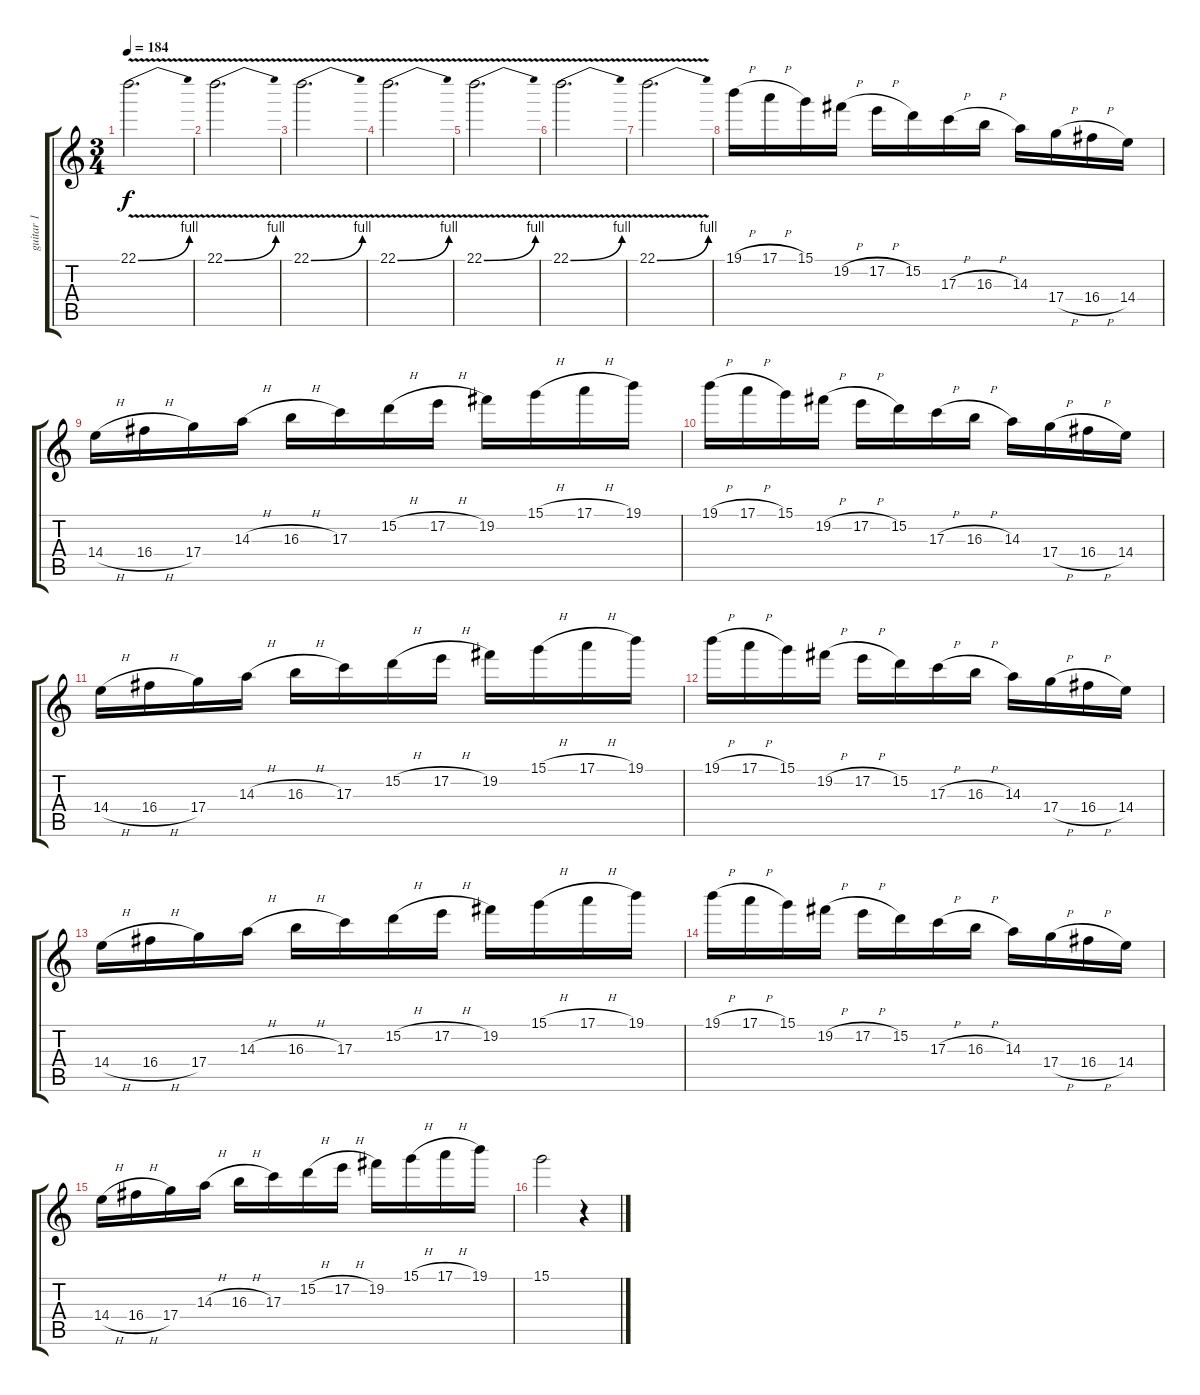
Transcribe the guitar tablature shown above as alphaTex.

\track ("guitar 1" "guitar 1") {instrument overdrivenguitar}
\staff {score tabs}
\tuning (E4 B3 G3 D3 A2 E2) {hide}
\ts (3 4)
\tempo 184
\clef g2
\ks c
22.1{be (bend 0 0 60 4) v}.2{d dy f} |
22.1{be (bend 0 0 60 4) v}.2{d} |
22.1{be (bend 0 0 60 4) v}.2{d} |
22.1{be (bend 0 0 60 4) v}.2{d} |
22.1{be (bend 0 0 60 4) v}.2{d} |
22.1{be (bend 0 0 60 4) v}.2{d} |
22.1{be (bend 0 0 60 4) v}.2{d} |
19.1{h}.16 17.1{h}.16 15.1.16 19.2{h}.16 17.2{h}.16 15.2.16 17.3{h}.16 16.3{h}.16 14.3.16 17.4{h}.16 16.4{h}.16 14.4.16 |
14.4{h}.16 16.4{h}.16 17.4.16 14.3{h}.16 16.3{h}.16 17.3.16 15.2{h}.16 17.2{h}.16 19.2.16 15.1{h}.16 17.1{h}.16 19.1.16 |
19.1{h}.16 17.1{h}.16 15.1.16 19.2{h}.16 17.2{h}.16 15.2.16 17.3{h}.16 16.3{h}.16 14.3.16 17.4{h}.16 16.4{h}.16 14.4.16 |
14.4{h}.16 16.4{h}.16 17.4.16 14.3{h}.16 16.3{h}.16 17.3.16 15.2{h}.16 17.2{h}.16 19.2.16 15.1{h}.16 17.1{h}.16 19.1.16 |
19.1{h}.16 17.1{h}.16 15.1.16 19.2{h}.16 17.2{h}.16 15.2.16 17.3{h}.16 16.3{h}.16 14.3.16 17.4{h}.16 16.4{h}.16 14.4.16 |
14.4{h}.16 16.4{h}.16 17.4.16 14.3{h}.16 16.3{h}.16 17.3.16 15.2{h}.16 17.2{h}.16 19.2.16 15.1{h}.16 17.1{h}.16 19.1.16 |
19.1{h}.16 17.1{h}.16 15.1.16 19.2{h}.16 17.2{h}.16 15.2.16 17.3{h}.16 16.3{h}.16 14.3.16 17.4{h}.16 16.4{h}.16 14.4.16 |
14.4{h}.16 16.4{h}.16 17.4.16 14.3{h}.16 16.3{h}.16 17.3.16 15.2{h}.16 17.2{h}.16 19.2.16 15.1{h}.16 17.1{h}.16 19.1.16 |
15.1.2 r.4
